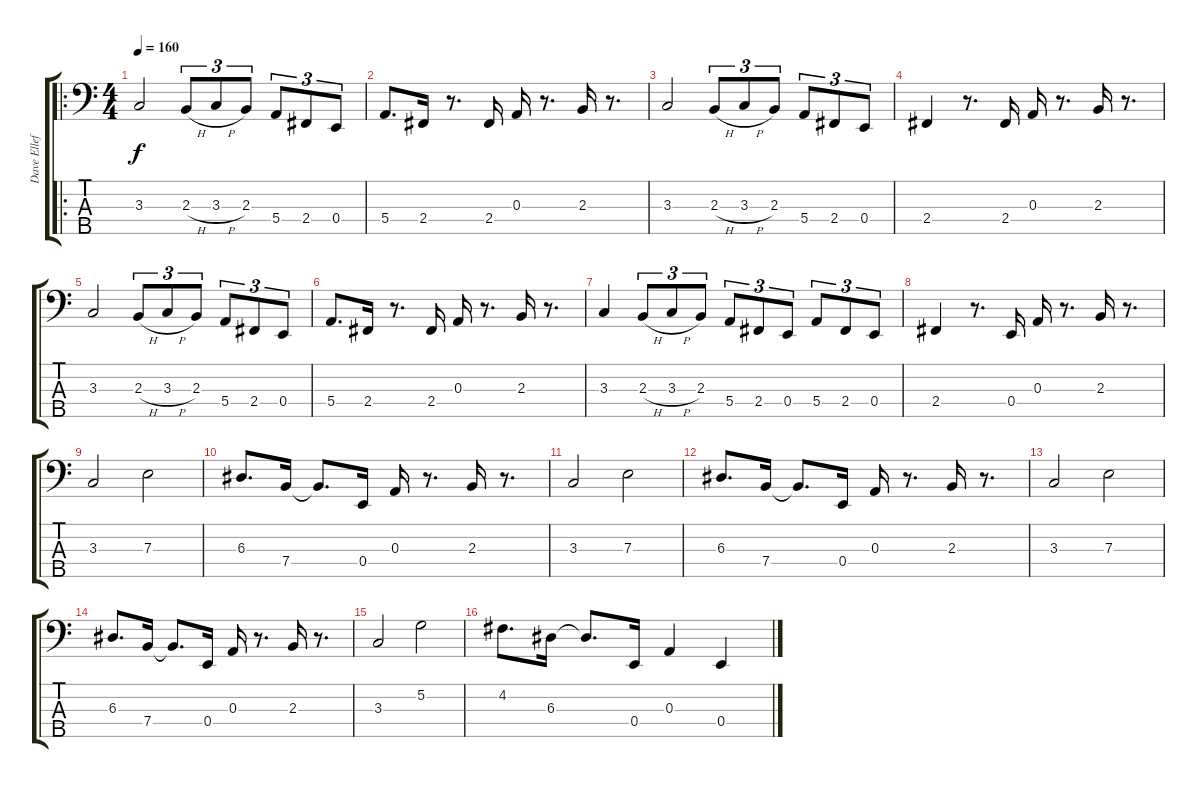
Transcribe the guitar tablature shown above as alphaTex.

\track ("Dave Ellefson" "Dave Ellef") {instrument electricbasspick}
\staff {score tabs}
\tuning (G2 D2 A1 E1 B0) {hide}
\ro
\ts (4 4)
\tempo 160
\clef f4
\ks c
3.3.2{dy f} 2.3{h}.8{tu (3 2)} 3.3{h}.8{tu (3 2)} 2.3.8{tu (3 2)} 5.4.8{tu (3 2)} 2.4.8{tu (3 2)} 0.4.8{tu (3 2)} |
5.4.8{d} 2.4.16 r.8{d} 2.4.16 0.3.16 r.8{d} 2.3.16 r.8{d} |
3.3.2 2.3{h}.8{tu (3 2)} 3.3{h}.8{tu (3 2)} 2.3.8{tu (3 2)} 5.4.8{tu (3 2)} 2.4.8{tu (3 2)} 0.4.8{tu (3 2)} |
2.4.4 r.8{d} 2.4.16 0.3.16 r.8{d} 2.3.16 r.8{d} |
3.3.2 2.3{h}.8{tu (3 2)} 3.3{h}.8{tu (3 2)} 2.3.8{tu (3 2)} 5.4.8{tu (3 2)} 2.4.8{tu (3 2)} 0.4.8{tu (3 2)} |
5.4.8{d} 2.4.16 r.8{d} 2.4.16 0.3.16 r.8{d} 2.3.16 r.8{d} |
3.3.4 2.3{h}.8{tu (3 2)} 3.3{h}.8{tu (3 2)} 2.3.8{tu (3 2)} 5.4.8{tu (3 2)} 2.4.8{tu (3 2)} 0.4.8{tu (3 2)} 5.4.8{tu (3 2)} 2.4.8{tu (3 2)} 0.4.8{tu (3 2)} |
2.4.4 r.8{d} 0.4.16 0.3.16 r.8{d} 2.3.16 r.8{d} |
3.3.2 7.3.2 |
6.3.8{d} 7.4.16 7.4{t}.8{d} 0.4.16 0.3.16 r.8{d} 2.3.16 r.8{d} |
3.3.2 7.3.2 |
6.3.8{d} 7.4.16 7.4{t}.8{d} 0.4.16 0.3.16 r.8{d} 2.3.16 r.8{d} |
3.3.2 7.3.2 |
6.3.8{d} 7.4.16 7.4{t}.8{d} 0.4.16 0.3.16 r.8{d} 2.3.16 r.8{d} |
3.3.2 5.2.2 |
4.2.8{d} 6.3.16 6.3{t}.8{d} 0.4.16 0.3.4 0.4.4
